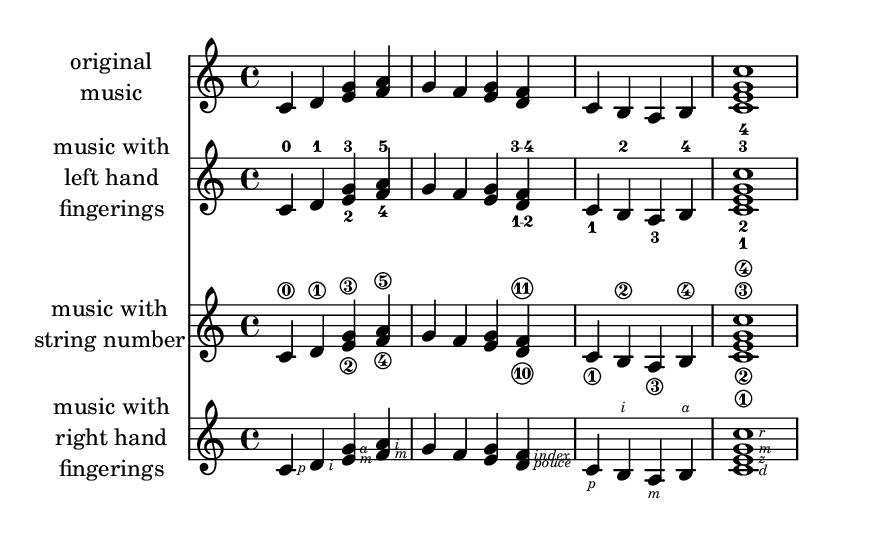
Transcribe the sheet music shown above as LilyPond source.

\version "2.22.2"

%% http://lsr.di.unimi.it/LSR/Item?id=768
%% see also http://lilypond.org/doc/v2.18/Documentation/notation/common-notation-for-fretted-strings

%LSR by Gilles Thibault
%% file version : 16\07\2011

%%%%%%%%%%%%%%%%%%%%%%%%%%%%%%%%%%%%%%%%%%%%%%%%%%%%%%%%%%%%%%%%%%%%%%%%%%%%%%%%%%%%%%%%%%
% LSR workaround:
#(set! paper-alist (cons '("snippet" . (cons (* 150 mm) (* 100 mm))) paper-alist))
\paper {
  #(set-paper-size "snippet")
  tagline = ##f
  indent = 25
}
\markup\vspace #.5
%%%%%%%%%%%%%%%%%%%%%%%%%%%%%%%%%%%%%%%%%%%%%%%%%%%%%%%%%%%%%%%%%%%%%%%%%%%%%%%%%%%%%%%%%%

% snippet starts here:

deleteArticulations =  #(define-music-function (music) (ly:music?)
(music-filter
   (lambda (evt)
      (not (memq (ly:music-property evt 'name) (list 'FingeringEvent
                                                     'StrokeFingerEvent
                                                     'StringNumberEvent))))
   music))

%%%%%%%%%%%%%%%%%%%%%%%%%%%%%%

#(define (name-of music)
 (ly:music-property music 'name))

#(define (delete-comments s)
"Delete in a string, all substrings begining with % bis the end of line."
(let ((delete? #f)
      (prev-char #\a))
  (string-delete s
      (lambda (c)
        (case c
          ((#\%)
                (if (not (char=? prev-char #\nul))
                   (set! delete? #t)))
          ((#\newline)(set! delete? #f)))
        (set! prev-char c)
        delete?))))

#(define (expand-chars s)
"Transforme in a string, *15x for example, in xxxxxxxxxxxxxxx (15 times)"
(let ((len (string-length s))
      (star-pos #f)
      (count-str ""))
 (if (> len 0)
  (let loop ((i 0))
    (let ((c (string-ref s i))
          (reset (lambda ()
                    (set! star-pos #f)
                    (set! count-str ""))))
      (cond
         ((eq? c #\*) (set! star-pos i))
         ((char-numeric? c)
            (if star-pos (set! count-str (string-append count-str (string c)))))
         ((char-alphabetic? c)
            (if star-pos (if (string-null? count-str)
               (reset)
               (let* ((count (string->number count-str))
                      (replace-str (make-string count c)))
                 (set! s (string-replace s replace-str star-pos (1+ i)))
                 (set! len (string-length s))
                 (set! i (+ star-pos count))
                 (reset)))))
         (else (if star-pos (reset)))))
    (if (< i (1- len)) (loop (1+ i)))))
  s))

%%%%%%%%%%%%%%%%%%%%%%%%%%%%%%%%%%%%%%%%%%%%%%%%%%%%%%%%
%% general methode for adding articulations.
%% event-name : articulation event name : 'FingeringEvent for ex.
%% property-name : main property of event-name : 'digit for fingerings.
%% min max : range number for a digit : 0-5 for fingerings.
#(define (add-articulation event-name property-name min max music finger-str)
(let* ((my-char-set (char-set-adjoin char-set:letter+digit #\+ #\- #\'))
       (pre-str (expand-chars (delete-comments finger-str)))
       (str-list (string->list pre-str))
       (str-list-filtered->char (lambda ()
              (define (loop)
                (let ((c (car str-list)))
                  (if (char-set-contains? my-char-set c)
                                 c
                                 (begin (set! str-list (cdr str-list))
                                        (if (null? str-list) #\nul (loop))))))
              (loop)))
       (current-char (if (null? str-list) #\nul (str-list-filtered->char)))
       (next-char (lambda (filter?)(set! current-char
                            (if (or (null? str-list)
                                    (begin (set! str-list (cdr str-list))
                                           (null? str-list)))
                              #\nul
                              (if filter? (str-list-filtered->char)
                                          (car str-list)))))))
  (define (set-dir dir); "+" return 1, "-" return -1. To call with (set-dir 0).
      (cond ((char=? current-char #\+)
                  (next-char #t)
                  (set-dir 1))
            ((char=? current-char #\-)
                  (next-char #t)
                  (set-dir -1))
            (else dir)))
  (music-map
     (lambda (evt)
        (if (and (eq? (name-of evt) 'NoteEvent)
                 (pair? str-list))
           (let*((dir (set-dir 0))
                 (tweaks? (and
                   (char=? current-char #\')  ; section between 2 apostrophes ?
                   (let loop ((text-list '())
                              (prev-char current-char))
                      (next-char #f)
                      (let*((apostrophe? (char=? current-char #\'))
                            (escaped-char? (and (or apostrophe?
                                                    (char=? current-char #\%))
                                                (char=? prev-char #\nul))))
                         (cond
                            (escaped-char?
                                  (loop (cons current-char (cdr text-list))
                                        current-char))
                            ((or apostrophe? (null? str-list)) ; close section
                                  (list (cons
                                    (quote text)
                                    (reverse-list->string text-list))))
                            (else (loop (cons current-char text-list)
                                        current-char)))))))
                 (i (if tweaks? min (- (char->integer current-char)
                                       (char->integer #\0))))
                 (tweaks (if tweaks? tweaks? '())))
              (if (and (>= i min)(<= i max))
                (ly:music-set-property! evt 'articulations (append
                  (list (make-music
                          event-name
                          'tweaks tweaks
                          'direction dir
                          property-name i ))
                  (ly:music-property evt 'articulations))))
              (next-char #t)))
        evt)
     music)))

%%%%%%%%%%%%%%%%%%%%%%%%%%%%%%%%
%% addFingering adds the first digit founded in fingerStr, adds
%% it as a fingering to the first note found in music and so on.
%% Just enter a letter if you don't want fingering for certain notes.
%% You can also
%% -> add a direction ("+" = UP,"-" = DOWN).
%% -> add a substitution fingering by enclosing several digits between 2
%%    apostrophes, with - (minus) as separator char, like that '1-2-3'.
%% -> add comments at the end of the line. Start them with a percent sign (%).

addFingering =  #(define-music-function (music fingerStr)
                                                             (ly:music? string?)
(add-articulation 'FingeringEvent 'digit 0 5 music fingerStr))

addStrokeFinger = #(define-music-function (music fingerStr)
                                                             (ly:music? string?)
(add-articulation 'StrokeFingerEvent 'digit 1 4 music fingerStr))

addStringNumber = #(define-music-function (music fingerStr)
                                                             (ly:music? string?)
(add-articulation 'StringNumberEvent 'string-number 0 9 music fingerStr))

%%%%%%%%%%%%%%%%%%%%%%%%%%%%%%%%%%%%%%%%%%%%%%%%%%%%%%%%%%%%%%%%%%%%%%%%%%
%% \include "extractMusic.ly"
%% Download extractMusic.ly here : http://gillesth.free.fr/Lilypond/extractMusic/

music =  \relative c' { c4 d <e g> <f a> g f <e g> <d f> c b a b <c e g c>1}
musicWithFinger = \addFingering \music
            #"012345           % mes 1
              xxxx '1-2''3-4'  % mes 2
              -1+2-3+4         % mes 3
              1234             % mes 4
              "
%% To use \multiReplaceMusic, download "extractMusic.ly" .
%{
musicWithFingerAndOverrides = \multiReplaceMusic \musicWithFinger {
  \once \set fingeringOrientations = #'(down right)  s2. %% = 4th beats
  \once \set fingeringOrientations = #'(down left up)  s1*3 %% 4th measures
}
%}

\score {<<
  \new Staff \with { instrumentName = \markup \center-column
                                                          { "original""music" }}
             \music
  \new Staff \with { instrumentName = \markup \center-column
                                                    {"music with""left hand""fingerings"}}
             \musicWithFinger
 % \new Staff \with { instrumentName = \markup \center-column
 %                                                  {"fingerings""+""overrides"}}
 %            \musicWithFingerAndOverrides
%% To test \addStringNumber and \addStrokeFinger

\new Staff \with { instrumentName = \markup \center-column
                                                    {"music with""string number"}}
  \addStringNumber \music
             #"012345          % mes 1
              xxxx '10''11'    % mes 2 for more than 10 strings.
              -1+2-3+4         % mes 3
              1234             % mes 4
              "
\new Staff \with { instrumentName = \markup \center-column
                                                    {"music with""right hand" "fingerings"}}
  \addStrokeFinger \music
             #"123432          % mes 1
              xxxx 'pouce''index' % mes 2 
              -1+2-3+4         % mes 3
              'd''z''m''r'     % mes 4
              "
>>}
